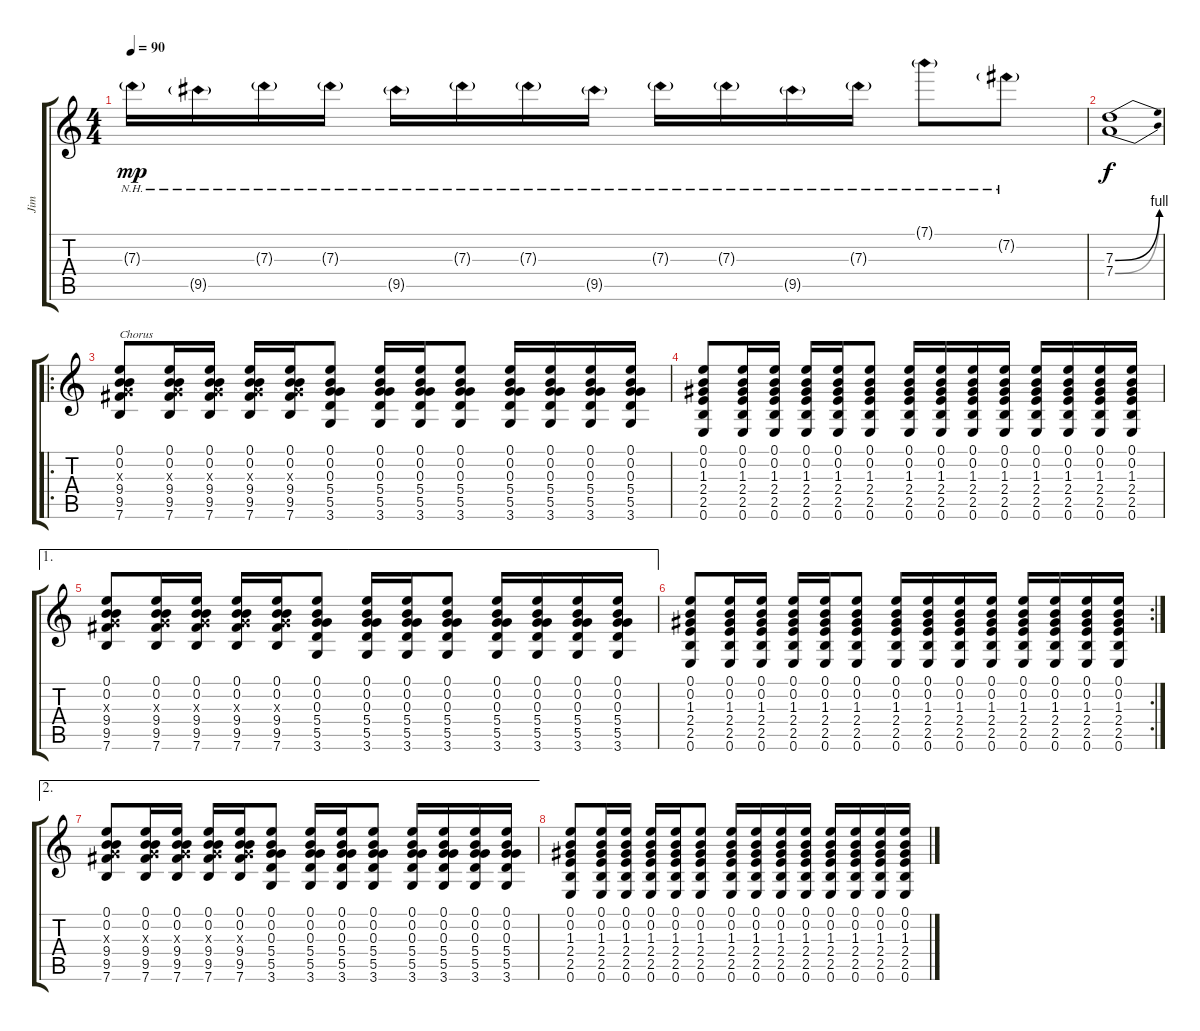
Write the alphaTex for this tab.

\track ("Jim" "Jim") {instrument overdrivenguitar}
\staff {score tabs}
\tuning (E4 B3 G3 D3 A2 E2) {hide}
\ts (4 4)
\tempo 90
\clef g2
\ks c
7.3{nh g}.16{dy mp} 9.5{nh g}.16 7.3{nh g}.16 7.3{nh g}.16 9.5{nh g}.16 7.3{nh g}.16 7.3{nh g}.16 9.5{nh g}.16 7.3{nh g}.16 7.3{nh g}.16 9.5{nh g}.16 7.3{nh g}.16 7.1{nh g}.8 7.2{nh g}.8 |
(7.3{be (bend 0 0 60 4)} 7.4{be (bend 0 0 60 4)}).1{dy f} |
\ro
(0.1 0.2 0.3{x} 9.4 9.5 7.6).8{txt "Chorus"} (0.1 0.2 0.3{x} 9.4 9.5 7.6).16 (0.1 0.2 0.3{x} 9.4 9.5 7.6).16 (0.1 0.2 0.3{x} 9.4 9.5 7.6).16 (0.1 0.2 0.3{x} 9.4 9.5 7.6).16 (0.1 0.2 0.3 5.4 5.5 3.6).8 (0.1 0.2 0.3 5.4 5.5 3.6).16 (0.1 0.2 0.3 5.4 5.5 3.6).16 (0.1 0.2 0.3 5.4 5.5 3.6).8 (0.1 0.2 0.3 5.4 5.5 3.6).16 (0.1 0.2 0.3 5.4 5.5 3.6).16 (0.1 0.2 0.3 5.4 5.5 3.6).16 (0.1 0.2 0.3 5.4 5.5 3.6).16 |
(0.1 0.2 1.3 2.4 2.5 0.6).8 (0.1 0.2 1.3 2.4 2.5 0.6).16 (0.1 0.2 1.3 2.4 2.5 0.6).16 (0.1 0.2 1.3 2.4 2.5 0.6).16 (0.1 0.2 1.3 2.4 2.5 0.6).16 (0.1 0.2 1.3 2.4 2.5 0.6).8 (0.1 0.2 1.3 2.4 2.5 0.6).16 (0.1 0.2 1.3 2.4 2.5 0.6).16 (0.1 0.2 1.3 2.4 2.5 0.6).16 (0.1 0.2 1.3 2.4 2.5 0.6).16 (0.1 0.2 1.3 2.4 2.5 0.6).16 (0.1 0.2 1.3 2.4 2.5 0.6).16 (0.1 0.2 1.3 2.4 2.5 0.6).16 (0.1 0.2 1.3 2.4 2.5 0.6).16 |
\ae 1
(0.1 0.2 0.3{x} 9.4 9.5 7.6).8 (0.1 0.2 0.3{x} 9.4 9.5 7.6).16 (0.1 0.2 0.3{x} 9.4 9.5 7.6).16 (0.1 0.2 0.3{x} 9.4 9.5 7.6).16 (0.1 0.2 0.3{x} 9.4 9.5 7.6).16 (0.1 0.2 0.3 5.4 5.5 3.6).8 (0.1 0.2 0.3 5.4 5.5 3.6).16 (0.1 0.2 0.3 5.4 5.5 3.6).16 (0.1 0.2 0.3 5.4 5.5 3.6).8 (0.1 0.2 0.3 5.4 5.5 3.6).16 (0.1 0.2 0.3 5.4 5.5 3.6).16 (0.1 0.2 0.3 5.4 5.5 3.6).16 (0.1 0.2 0.3 5.4 5.5 3.6).16 |
\rc 2
(0.1 0.2 1.3 2.4 2.5 0.6).8 (0.1 0.2 1.3 2.4 2.5 0.6).16 (0.1 0.2 1.3 2.4 2.5 0.6).16 (0.1 0.2 1.3 2.4 2.5 0.6).16 (0.1 0.2 1.3 2.4 2.5 0.6).16 (0.1 0.2 1.3 2.4 2.5 0.6).8 (0.1 0.2 1.3 2.4 2.5 0.6).16 (0.1 0.2 1.3 2.4 2.5 0.6).16 (0.1 0.2 1.3 2.4 2.5 0.6).16 (0.1 0.2 1.3 2.4 2.5 0.6).16 (0.1 0.2 1.3 2.4 2.5 0.6).16 (0.1 0.2 1.3 2.4 2.5 0.6).16 (0.1 0.2 1.3 2.4 2.5 0.6).16 (0.1 0.2 1.3 2.4 2.5 0.6).16 |
\ae 2
(0.1 0.2 0.3{x} 9.4 9.5 7.6).8 (0.1 0.2 0.3{x} 9.4 9.5 7.6).16 (0.1 0.2 0.3{x} 9.4 9.5 7.6).16 (0.1 0.2 0.3{x} 9.4 9.5 7.6).16 (0.1 0.2 0.3{x} 9.4 9.5 7.6).16 (0.1 0.2 0.3 5.4 5.5 3.6).8 (0.1 0.2 0.3 5.4 5.5 3.6).16 (0.1 0.2 0.3 5.4 5.5 3.6).16 (0.1 0.2 0.3 5.4 5.5 3.6).8 (0.1 0.2 0.3 5.4 5.5 3.6).16 (0.1 0.2 0.3 5.4 5.5 3.6).16 (0.1 0.2 0.3 5.4 5.5 3.6).16 (0.1 0.2 0.3 5.4 5.5 3.6).16 |
(0.1 0.2 1.3 2.4 2.5 0.6).8 (0.1 0.2 1.3 2.4 2.5 0.6).16 (0.1 0.2 1.3 2.4 2.5 0.6).16 (0.1 0.2 1.3 2.4 2.5 0.6).16 (0.1 0.2 1.3 2.4 2.5 0.6).16 (0.1 0.2 1.3 2.4 2.5 0.6).8 (0.1 0.2 1.3 2.4 2.5 0.6).16 (0.1 0.2 1.3 2.4 2.5 0.6).16 (0.1 0.2 1.3 2.4 2.5 0.6).16 (0.1 0.2 1.3 2.4 2.5 0.6).16 (0.1 0.2 1.3 2.4 2.5 0.6).16 (0.1 0.2 1.3 2.4 2.5 0.6).16 (0.1 0.2 1.3 2.4 2.5 0.6).16 (0.1 0.2 1.3 2.4 2.5 0.6).16
